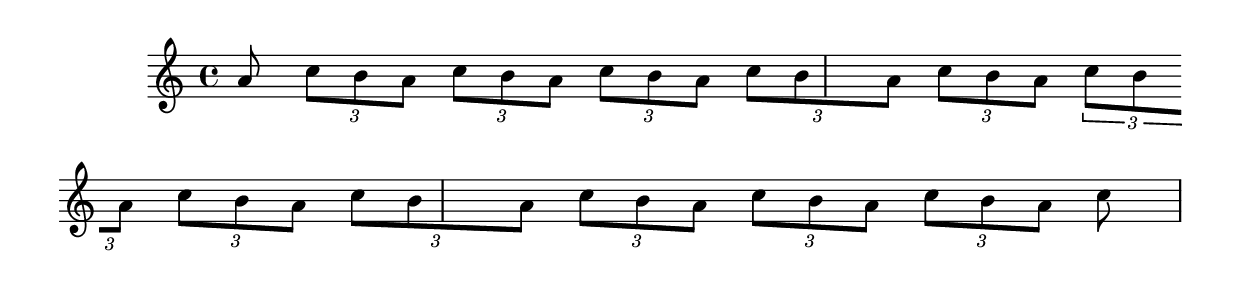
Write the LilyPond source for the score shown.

%% DO NOT EDIT this file manually; it is automatically
%% generated from LSR http://lsr.dsi.unimi.it
%% Make any changes in LSR itself, or in Documentation/snippets/new/ ,
%% and then run scripts/auxiliar/makelsr.py
%%
%% This file is in the public domain.
\version "2.14.2"

\header {
  lsrtags = "version-specific, rhythms"

%% Translation of GIT committish: 6977ddc9a3b63ea810eaecb864269c7d847ccf98
 doctitlees = "Permitir saltos de línea dentro de grupos especiales con barra"
 texidoces = "
Este ejemplo artificial muestra cómo se pueden permitir tanto los
saltos de línea manuales como los automáticos dentro de un grupo de
valoración especial unido por una barra.  Observe que estos grupos
sincopados se deben barrar manualmente.

"


%% Translation of GIT committish: 0a868be38a775ecb1ef935b079000cebbc64de40
  texidocde = "
Dieses künstliche Beispiel zeigt, wie sowohl automatische als auch
manuelle Zeilenumbrüche innerhalb einer N-tole mit Balken erlaubt
werden können.  Diese unregelmäßige Bebalkung muss allerdings manuell
gesetzt werden.

"
  doctitlede = "Zeilenumbrüche bei N-tolen mit Balken erlauben"



%% Translation of GIT committish: 4da4307e396243a5a3bc33a0c2753acac92cb685
  texidocfr = "
Cet exemple peu académique démontre comment il est possible d'insérer un saut
de ligne dans un nolet portant une ligature.  Ces ligatures doivent toutefois
être explicites.

"
  doctitlefr = "Saut de ligne au milieu d'un nolet avec ligature"

  texidoc = "
This artificial example shows how both manual and automatic line breaks
may be permitted to within a beamed tuplet. Note that such off-beat
tuplets have to be beamed manually.

"
  doctitle = "Permitting line breaks within beamed tuplets"
} % begin verbatim


\layout {
  \context {
    \Voice
    % Permit line breaks within tuplets
    \remove "Forbid_line_break_engraver"
    % Allow beams to be broken at line breaks
    \override Beam #'breakable = ##t
  }
}
\relative c'' {
  a8
  \repeat unfold 5 { \times 2/3 { c[ b a] } }
  % Insert a manual line break within a tuplet
  \times 2/3 { c[ b \bar "" \break a] }
  \repeat unfold 5 { \times 2/3 { c[ b a] } }
  c8
}

